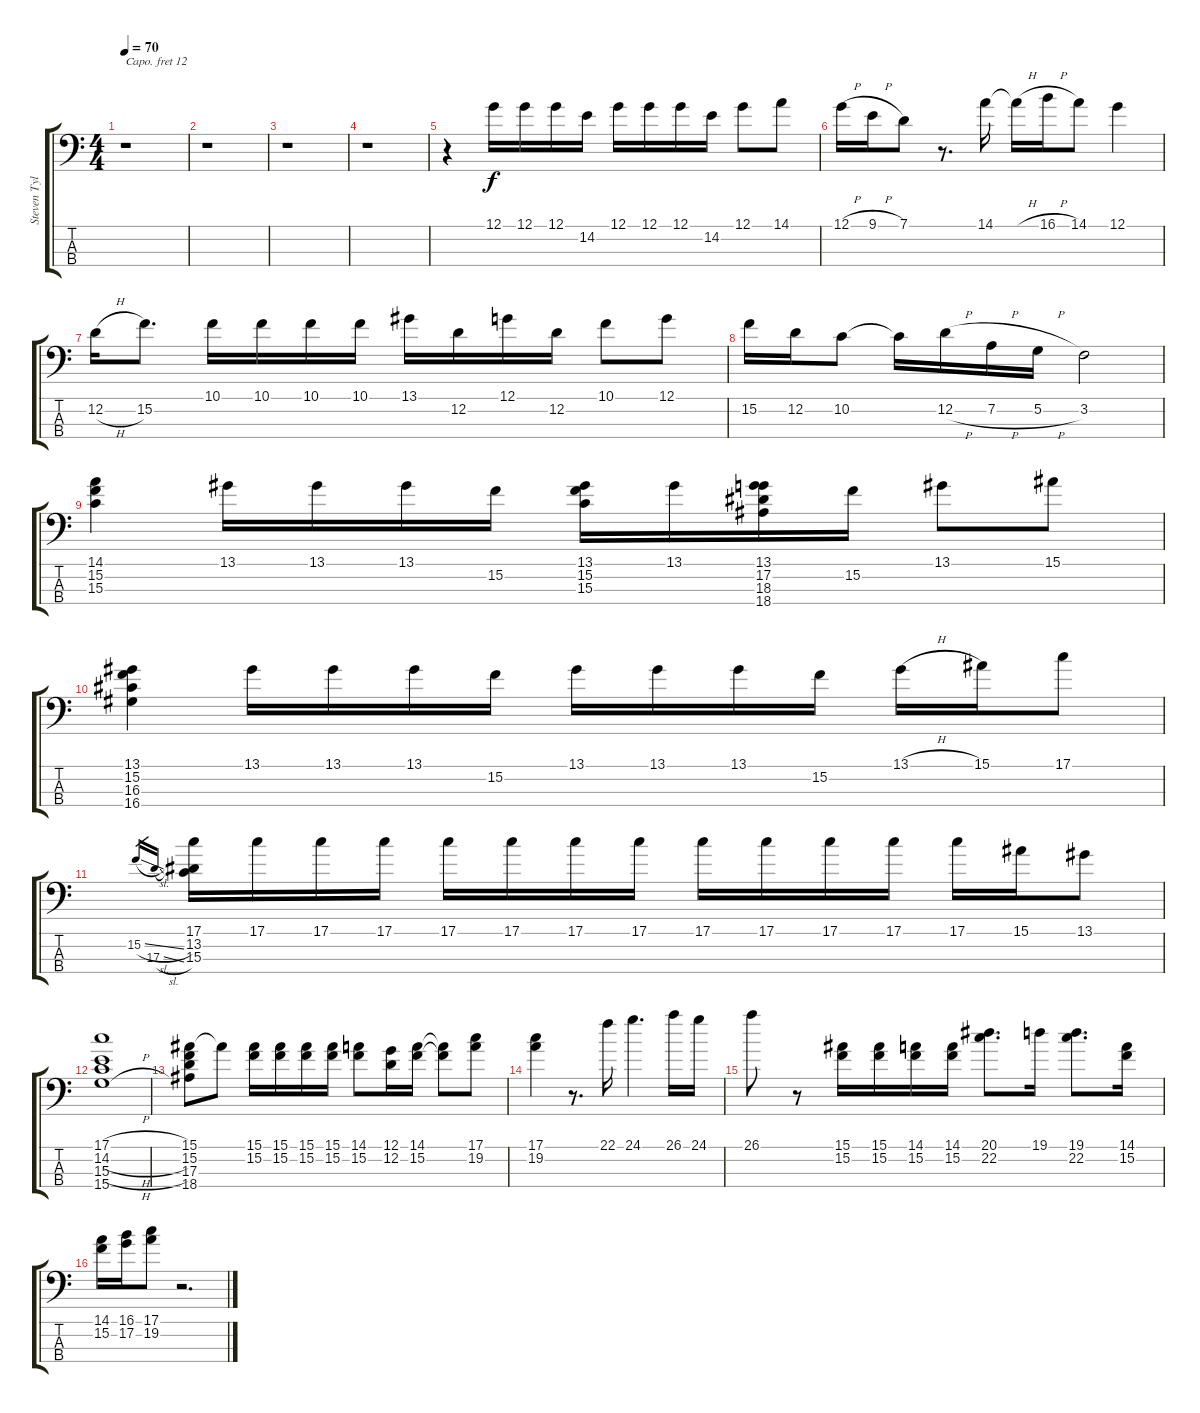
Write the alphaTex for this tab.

\track ("Steven Tyler" "Steven Tyl") {instrument mutedtrumpet}
\staff {score tabs}
\capo 12
\tuning (G2 D2 A1 E1) {hide}
\ts (4 4)
\tempo 70
\clef f4
\ks c
r.1{dy mp} |
r.1 |
r.1 |
r.1 |
r.4 12.1.16{dy f} 12.1.16 12.1.16 14.2.16 12.1.16 12.1.16 12.1.16 14.2.16 12.1.8 14.1.8 |
12.1{h}.16 9.1{h}.16 7.1.8 r.8{d} 14.1.16 14.1{h t}.16 16.1{h}.16 14.1.8 12.1.4 |
12.2{h}.16 15.2.8{d} 10.1.16 10.1.16 10.1.16 10.1.16 13.1.16 12.2.16 12.1.16 12.2.16 10.1.8 12.1.8 |
15.2.16 12.2.16 10.2.8 10.2{t}.16 12.2{h}.16 7.2{h}.16 5.2{h}.16 3.2.2 |
(14.1 15.2 15.3).4 13.1.16 13.1.16 13.1.16 15.2.16 (13.1 15.2 15.3).16 13.1.16 (13.1 17.2 18.3 18.4).16 15.2.16 13.1.8 15.1.8 |
(13.1 15.2 16.3 16.4).4 13.1.16 13.1.16 13.1.16 15.2.16 13.1.16 13.1.16 13.1.16 15.2.16 13.1{h}.16 15.1.16 17.1.8 |
15.2{sl}.16{gr} 17.3{sl}.16{gr} (17.1 13.2 15.3).16 17.1.16 17.1.16 17.1.16 17.1.16 17.1.16 17.1.16 17.1.16 17.1.16 17.1.16 17.1.16 17.1.16 17.1.16 15.1.16 13.1.8 |
(17.1{h} 14.2{h} 15.3{h} 15.4{h}).1 |
(15.1 15.2 17.3 18.4).8 15.1{t}.8 (15.1 15.2).16 (15.1 15.2).16 (15.1 15.2).16 (15.1 15.2).16 (14.1 15.2).8 (12.1 12.2).16 (14.1 15.2).16 (14.1{t} 15.2{t}).8 (17.1 19.2).8 |
(17.1 19.2).4 r.8{d} 22.1.16 24.1.4{d} 26.1.16 24.1.16 |
26.1.8 r.8 (15.1 15.2).16 (15.1 15.2).16 (14.1 15.2).16 (14.1 15.2).16 (20.1 22.2).8{d} 19.1.16 (19.1 22.2).8{d} (14.1 15.2).16 |
(14.1 15.2).16 (16.1 17.2).16 (17.1 19.2).8 r.2{d}
